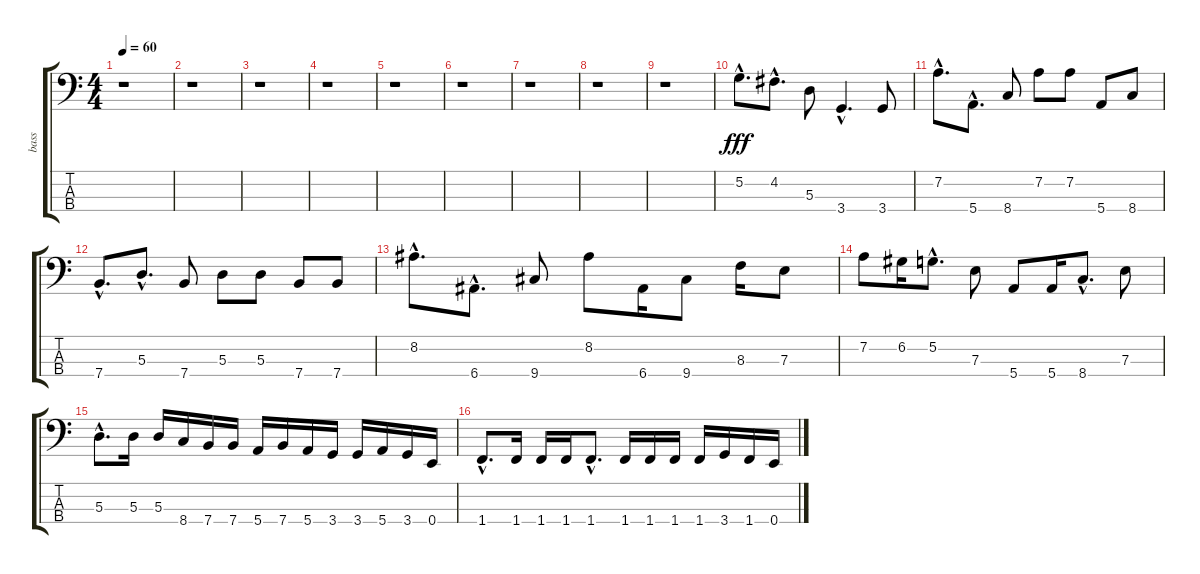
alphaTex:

\track ("bass" "bass") {instrument electricbassfinger}
\staff {score tabs}
\tuning (G2 D2 A1 E1) {hide}
\ts (4 4)
\tempo 60
\clef f4
\ks c
r.1{dy fff instrument electricbassfinger} |
r.1 |
r.1 |
r.1 |
r.1 |
r.1 |
r.1 |
r.1 |
r.1 |
5.2{hac}.8{d} 4.2{hac}.8{d} 5.3.8 3.4{hac}.4{d} 3.4.8 |
7.2{hac}.8{d} 5.4{hac}.8{d} 8.4.8 7.2.8 7.2.8 5.4.8 8.4.8 |
7.4{hac}.8{d} 5.3{hac}.8{d} 7.4.8 5.3.8 5.3.8 7.4.8 7.4.8 |
8.2{hac}.8{d} 6.4{hac}.8{d} 9.4.8 8.2.8 6.4.16 9.4.8 8.3.16 7.3.8 |
7.2.8 6.2.16 5.2{hac}.8{d} 7.3.8 5.4.8 5.4.16 8.4{hac}.8{d} 7.3.8 |
5.3{hac}.8{d} 5.3.16 5.3.16 8.4.16 7.4.16 7.4.16 5.4.16 7.4.16 5.4.16 3.4.16 3.4.16 5.4.16 3.4.16 0.4.16 |
1.4{hac}.8{d} 1.4.16 1.4.16 1.4.16 1.4{hac}.8{d} 1.4.16 1.4.16 1.4.16 1.4.16 3.4.16 1.4.16 0.4.16
